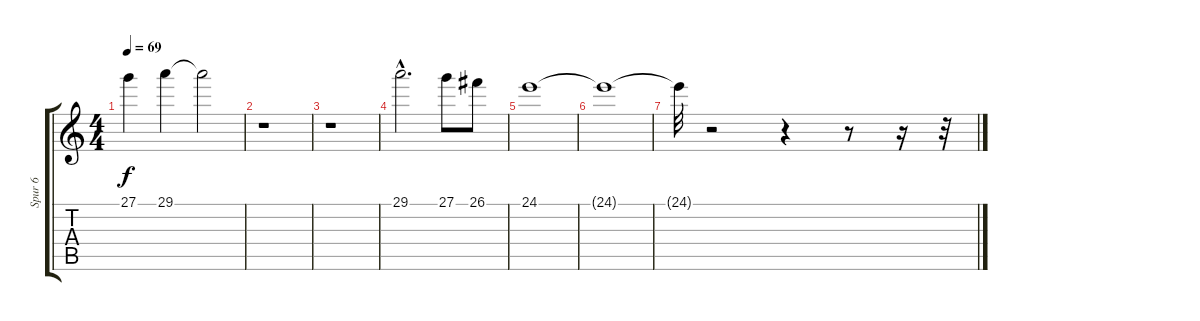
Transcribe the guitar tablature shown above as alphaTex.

\track ("Spur 6" "Spur 6") {instrument stringensemble2}
\staff {score tabs}
\tuning (E4 B3 G3 D3 A2 E2) {hide}
\ts (4 4)
\tempo 69
\clef g2
\ks c
27.1.4{dy f} 29.1.4 29.1{t}.2 |
r.1 |
r.1 |
29.1{hac}.2{d} 27.1.8 26.1.8 |
24.1.1 |
24.1{t}.1 |
24.1{t}.32 r.2 r.4 r.8 r.16 r.32
